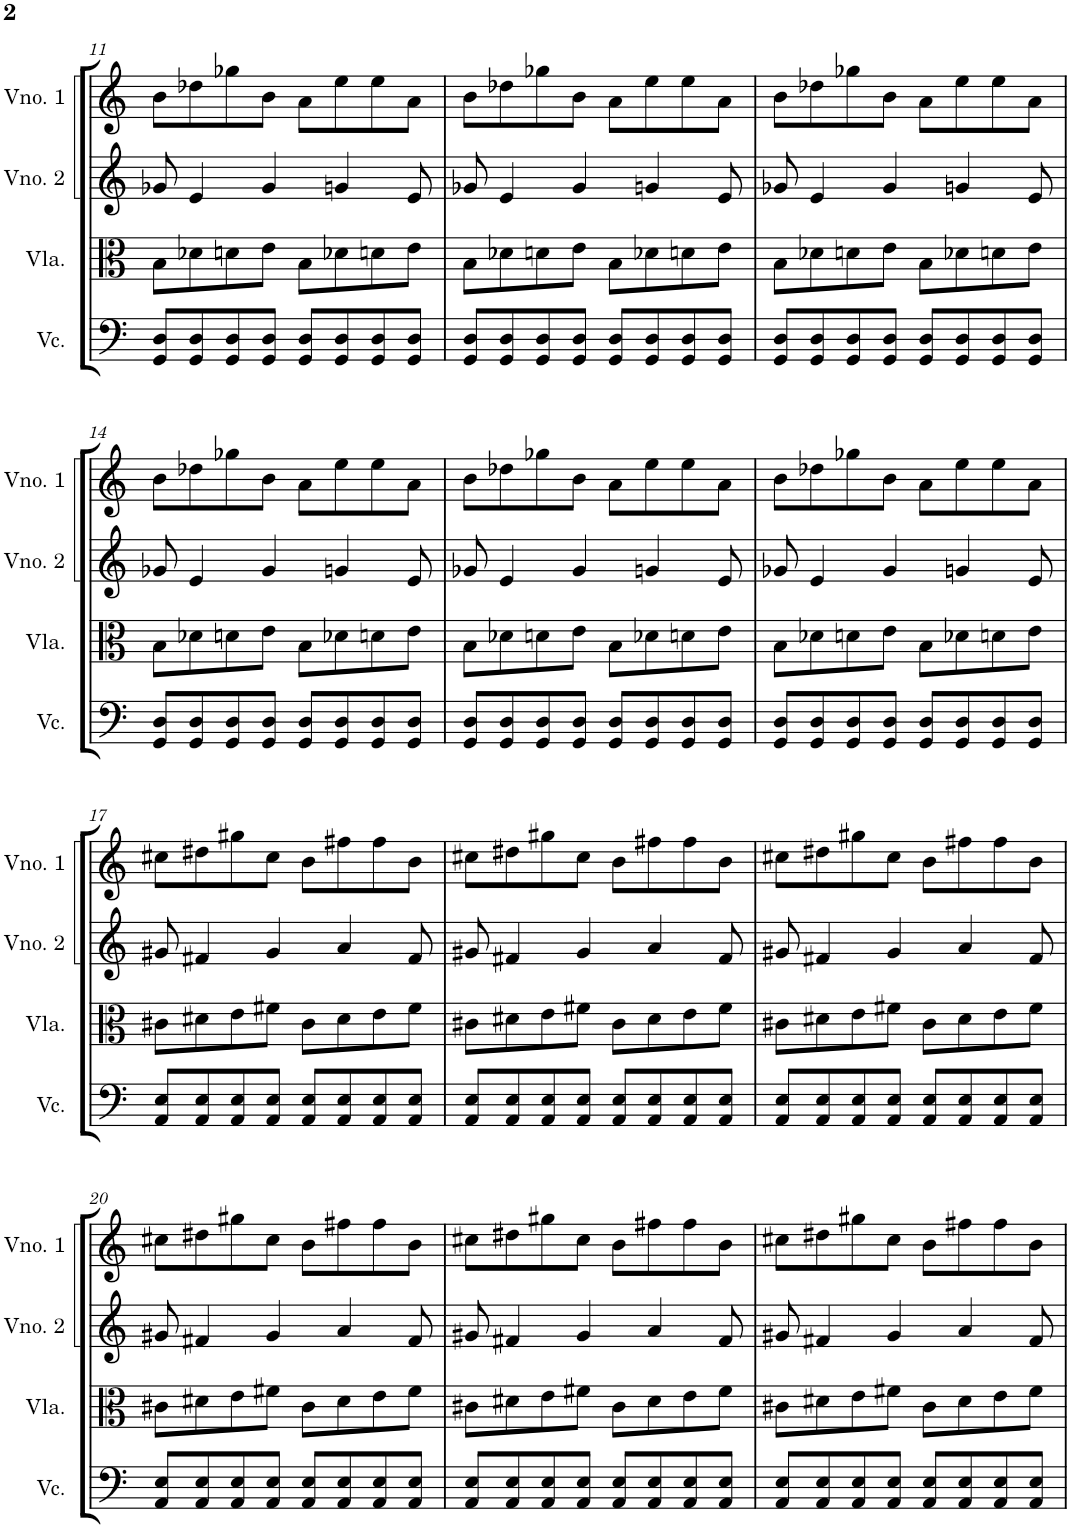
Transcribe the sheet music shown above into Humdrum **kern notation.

**kern	**kern	**kern	**kern
*part4	*part3	*part2	*part1
*staff4	*staff3	*staff2	*staff1
*I"Violoncelo	*I"Viola	*I"Violino 2	*I"Violino 1
*I'Vc.	*I'Vla.	*I'Vno. 2	*I'Vno. 1
!!LO:PB:g=z
*clefF4	*clefC3	*clefG2	*clefG2
*k[]	*k[]	*k[]	*k[]
*M4/4	*M4/4	*M4/4	*M4/4
=11	=11	=11	=11
8GG/ 8D/L	8B\L	8g-X/	8b\L
8GG/ 8D/	8d-X\	4e/	8dd-X\
8GG/ 8D/	8dn\	.	8gg-X\
8GG/ 8D/J	8e\J	4g-/	8b\J
8GG/ 8D/L	8B\L	.	8a\L
8GG/ 8D/	8d-X\	4gn/	8ee\
8GG/ 8D/	8dn\	.	8ee\
8GG/ 8D/J	8e\J	8e/	8a\J
=12	=12	=12	=12
8GG/ 8D/L	8B\L	8g-X/	8b\L
8GG/ 8D/	8d-X\	4e/	8dd-X\
8GG/ 8D/	8dn\	.	8gg-X\
8GG/ 8D/J	8e\J	4g-/	8b\J
8GG/ 8D/L	8B\L	.	8a\L
8GG/ 8D/	8d-X\	4gn/	8ee\
8GG/ 8D/	8dn\	.	8ee\
8GG/ 8D/J	8e\J	8e/	8a\J
=13	=13	=13	=13
8GG/ 8D/L	8B\L	8g-X/	8b\L
8GG/ 8D/	8d-X\	4e/	8dd-X\
8GG/ 8D/	8dn\	.	8gg-X\
8GG/ 8D/J	8e\J	4g-/	8b\J
8GG/ 8D/L	8B\L	.	8a\L
8GG/ 8D/	8d-X\	4gn/	8ee\
8GG/ 8D/	8dn\	.	8ee\
8GG/ 8D/J	8e\J	8e/	8a\J
!!LO:LB:g=z
=14	=14	=14	=14
8GG/ 8D/L	8B\L	8g-X/	8b\L
8GG/ 8D/	8d-X\	4e/	8dd-X\
8GG/ 8D/	8dn\	.	8gg-X\
8GG/ 8D/J	8e\J	4g-/	8b\J
8GG/ 8D/L	8B\L	.	8a\L
8GG/ 8D/	8d-X\	4gn/	8ee\
8GG/ 8D/	8dn\	.	8ee\
8GG/ 8D/J	8e\J	8e/	8a\J
=15	=15	=15	=15
8GG/ 8D/L	8B\L	8g-X/	8b\L
8GG/ 8D/	8d-X\	4e/	8dd-X\
8GG/ 8D/	8dn\	.	8gg-X\
8GG/ 8D/J	8e\J	4g-/	8b\J
8GG/ 8D/L	8B\L	.	8a\L
8GG/ 8D/	8d-X\	4gn/	8ee\
8GG/ 8D/	8dn\	.	8ee\
8GG/ 8D/J	8e\J	8e/	8a\J
=16	=16	=16	=16
8GG/ 8D/L	8B\L	8g-X/	8b\L
8GG/ 8D/	8d-X\	4e/	8dd-X\
8GG/ 8D/	8dn\	.	8gg-X\
8GG/ 8D/J	8e\J	4g-/	8b\J
8GG/ 8D/L	8B\L	.	8a\L
8GG/ 8D/	8d-X\	4gn/	8ee\
8GG/ 8D/	8dn\	.	8ee\
8GG/ 8D/J	8e\J	8e/	8a\J
!!LO:LB:g=z
=17	=17	=17	=17
8AA/ 8E/L	8c#X\L	8g#X/	8cc#X\L
8AA/ 8E/	8d#X\	4f#X/	8dd#X\
8AA/ 8E/	8e\	.	8gg#X\
8AA/ 8E/J	8f#X\J	4g#/	8cc#\J
8AA/ 8E/L	8c#\L	.	8b\L
8AA/ 8E/	8d#\	4a/	8ff#X\
8AA/ 8E/	8e\	.	8ff#\
8AA/ 8E/J	8f#\J	8f#/	8b\J
=18	=18	=18	=18
8AA/ 8E/L	8c#X\L	8g#X/	8cc#X\L
8AA/ 8E/	8d#X\	4f#X/	8dd#X\
8AA/ 8E/	8e\	.	8gg#X\
8AA/ 8E/J	8f#X\J	4g#/	8cc#\J
8AA/ 8E/L	8c#\L	.	8b\L
8AA/ 8E/	8d#\	4a/	8ff#X\
8AA/ 8E/	8e\	.	8ff#\
8AA/ 8E/J	8f#\J	8f#/	8b\J
=19	=19	=19	=19
8AA/ 8E/L	8c#X\L	8g#X/	8cc#X\L
8AA/ 8E/	8d#X\	4f#X/	8dd#X\
8AA/ 8E/	8e\	.	8gg#X\
8AA/ 8E/J	8f#X\J	4g#/	8cc#\J
8AA/ 8E/L	8c#\L	.	8b\L
8AA/ 8E/	8d#\	4a/	8ff#X\
8AA/ 8E/	8e\	.	8ff#\
8AA/ 8E/J	8f#\J	8f#/	8b\J
!!LO:LB:g=z
=20	=20	=20	=20
8AA/ 8E/L	8c#X\L	8g#X/	8cc#X\L
8AA/ 8E/	8d#X\	4f#X/	8dd#X\
8AA/ 8E/	8e\	.	8gg#X\
8AA/ 8E/J	8f#X\J	4g#/	8cc#\J
8AA/ 8E/L	8c#\L	.	8b\L
8AA/ 8E/	8d#\	4a/	8ff#X\
8AA/ 8E/	8e\	.	8ff#\
8AA/ 8E/J	8f#\J	8f#/	8b\J
=21	=21	=21	=21
8AA/ 8E/L	8c#X\L	8g#X/	8cc#X\L
8AA/ 8E/	8d#X\	4f#X/	8dd#X\
8AA/ 8E/	8e\	.	8gg#X\
8AA/ 8E/J	8f#X\J	4g#/	8cc#\J
8AA/ 8E/L	8c#\L	.	8b\L
8AA/ 8E/	8d#\	4a/	8ff#X\
8AA/ 8E/	8e\	.	8ff#\
8AA/ 8E/J	8f#\J	8f#/	8b\J
=22	=22	=22	=22
8AA/ 8E/L	8c#X\L	8g#X/	8cc#X\L
8AA/ 8E/	8d#X\	4f#X/	8dd#X\
8AA/ 8E/	8e\	.	8gg#X\
8AA/ 8E/J	8f#X\J	4g#/	8cc#\J
8AA/ 8E/L	8c#\L	.	8b\L
8AA/ 8E/	8d#\	4a/	8ff#X\
8AA/ 8E/	8e\	.	8ff#\
8AA/ 8E/J	8f#\J	8f#/	8b\J
=	=	=	=
*-	*-	*-	*-
